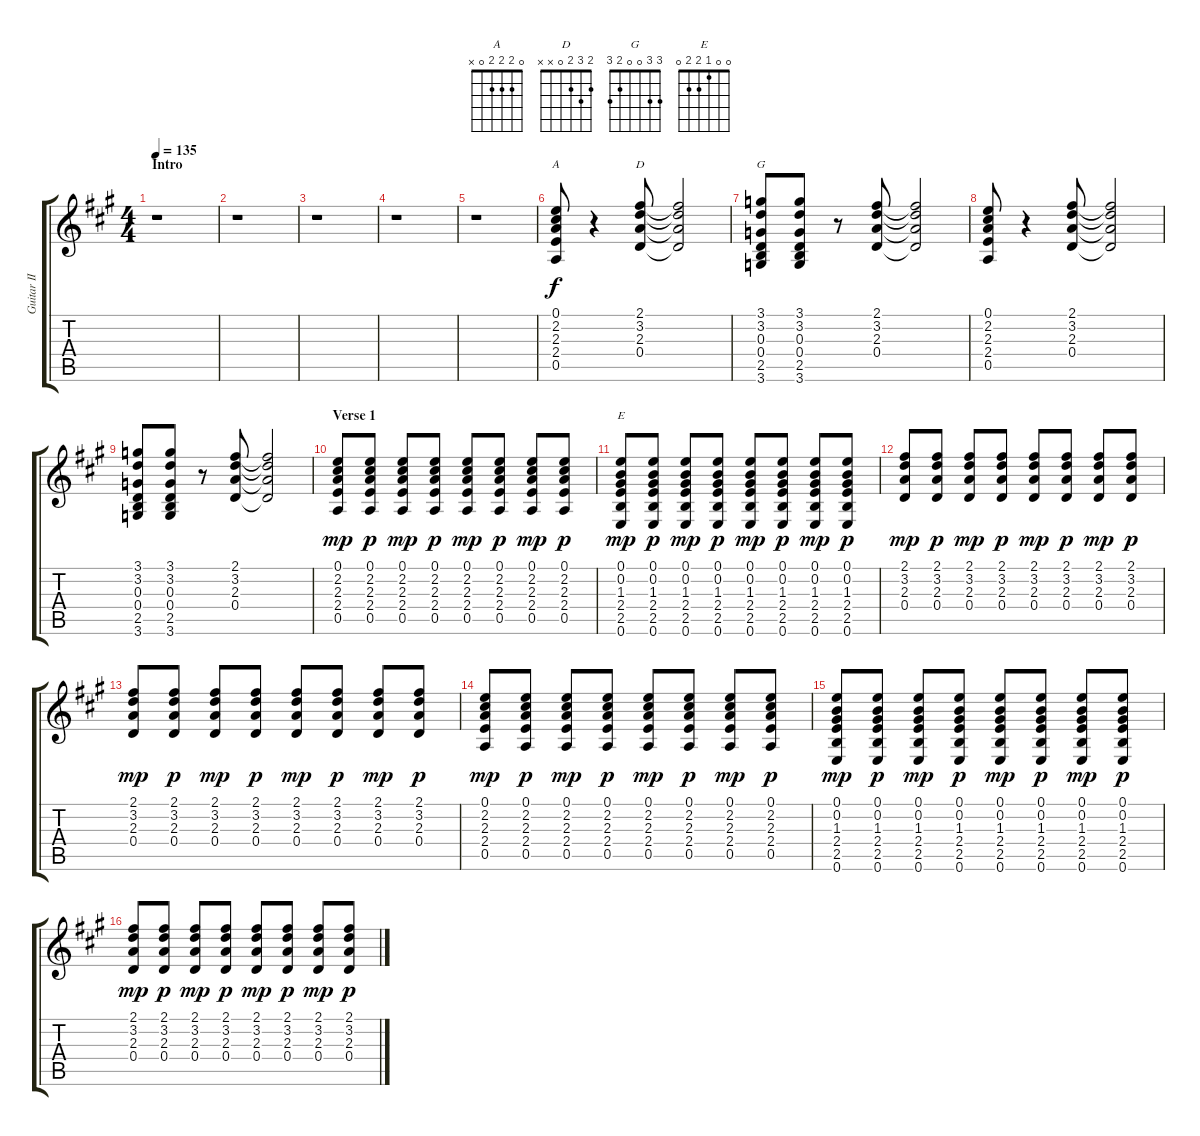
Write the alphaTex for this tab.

\track ("Guitar II" "Guitar II") {instrument acousticguitarsteel}
\staff {score tabs}
\tuning (E4 B3 G3 D3 A2 E2) {hide}
\chord ("A" 0 2 2 2 0 x)
\chord ("D" 2 3 2 0 x x)
\chord ("G" 3 3 0 0 2 3)
\chord ("E" 0 0 1 2 2 0)
\ts (4 4)
\section ("" "Intro")
\tempo 135
\clef g2
\ks a
r.1{dy f instrument acousticguitarsteel} |
r.1 |
r.1 |
r.1 |
r.1 |
(0.1 2.2 2.3 2.4 0.5).8{ch "A"} r.4 (2.1 3.2 2.3 0.4).8{ch "D"} (2.1{t} 3.2{t} 2.3{t} 0.4{t}).2 |
(3.1 3.2 0.3 0.4 2.5 3.6).8{ch "G"} (3.1 3.2 0.3 0.4 2.5 3.6).8 r.8 (2.1 3.2 2.3 0.4).8 (2.1{t} 3.2{t} 2.3{t} 0.4{t}).2 |
(0.1 2.2 2.3 2.4 0.5).8 r.4 (2.1 3.2 2.3 0.4).8 (2.1{t} 3.2{t} 2.3{t} 0.4{t}).2 |
(3.1 3.2 0.3 0.4 2.5 3.6).8 (3.1 3.2 0.3 0.4 2.5 3.6).8 r.8 (2.1 3.2 2.3 0.4).8 (2.1{t} 3.2{t} 2.3{t} 0.4{t}).2 |
\section ("" "Verse 1")
(0.1 2.2 2.3 2.4 0.5).8{dy mp} (0.1 2.2 2.3 2.4 0.5).8{dy p} (0.1 2.2 2.3 2.4 0.5).8{dy mp} (0.1 2.2 2.3 2.4 0.5).8{dy p} (0.1 2.2 2.3 2.4 0.5).8{dy mp} (0.1 2.2 2.3 2.4 0.5).8{dy p} (0.1 2.2 2.3 2.4 0.5).8{dy mp} (0.1 2.2 2.3 2.4 0.5).8{dy p} |
(0.1 0.2 1.3 2.4 2.5 0.6).8{ch "E" dy mp} (0.1 0.2 1.3 2.4 2.5 0.6).8{dy p} (0.1 0.2 1.3 2.4 2.5 0.6).8{dy mp} (0.1 0.2 1.3 2.4 2.5 0.6).8{dy p} (0.1 0.2 1.3 2.4 2.5 0.6).8{dy mp} (0.1 0.2 1.3 2.4 2.5 0.6).8{dy p} (0.1 0.2 1.3 2.4 2.5 0.6).8{dy mp} (0.1 0.2 1.3 2.4 2.5 0.6).8{dy p} |
(2.1 3.2 2.3 0.4).8{dy mp} (2.1 3.2 2.3 0.4).8{dy p} (2.1 3.2 2.3 0.4).8{dy mp} (2.1 3.2 2.3 0.4).8{dy p} (2.1 3.2 2.3 0.4).8{dy mp} (2.1 3.2 2.3 0.4).8{dy p} (2.1 3.2 2.3 0.4).8{dy mp} (2.1 3.2 2.3 0.4).8{dy p} |
(2.1 3.2 2.3 0.4).8{dy mp} (2.1 3.2 2.3 0.4).8{dy p} (2.1 3.2 2.3 0.4).8{dy mp} (2.1 3.2 2.3 0.4).8{dy p} (2.1 3.2 2.3 0.4).8{dy mp} (2.1 3.2 2.3 0.4).8{dy p} (2.1 3.2 2.3 0.4).8{dy mp} (2.1 3.2 2.3 0.4).8{dy p} |
(0.1 2.2 2.3 2.4 0.5).8{dy mp} (0.1 2.2 2.3 2.4 0.5).8{dy p} (0.1 2.2 2.3 2.4 0.5).8{dy mp} (0.1 2.2 2.3 2.4 0.5).8{dy p} (0.1 2.2 2.3 2.4 0.5).8{dy mp} (0.1 2.2 2.3 2.4 0.5).8{dy p} (0.1 2.2 2.3 2.4 0.5).8{dy mp} (0.1 2.2 2.3 2.4 0.5).8{dy p} |
(0.1 0.2 1.3 2.4 2.5 0.6).8{dy mp} (0.1 0.2 1.3 2.4 2.5 0.6).8{dy p} (0.1 0.2 1.3 2.4 2.5 0.6).8{dy mp} (0.1 0.2 1.3 2.4 2.5 0.6).8{dy p} (0.1 0.2 1.3 2.4 2.5 0.6).8{dy mp} (0.1 0.2 1.3 2.4 2.5 0.6).8{dy p} (0.1 0.2 1.3 2.4 2.5 0.6).8{dy mp} (0.1 0.2 1.3 2.4 2.5 0.6).8{dy p} |
(2.1 3.2 2.3 0.4).8{dy mp} (2.1 3.2 2.3 0.4).8{dy p} (2.1 3.2 2.3 0.4).8{dy mp} (2.1 3.2 2.3 0.4).8{dy p} (2.1 3.2 2.3 0.4).8{dy mp} (2.1 3.2 2.3 0.4).8{dy p} (2.1 3.2 2.3 0.4).8{dy mp} (2.1 3.2 2.3 0.4).8{dy p}
